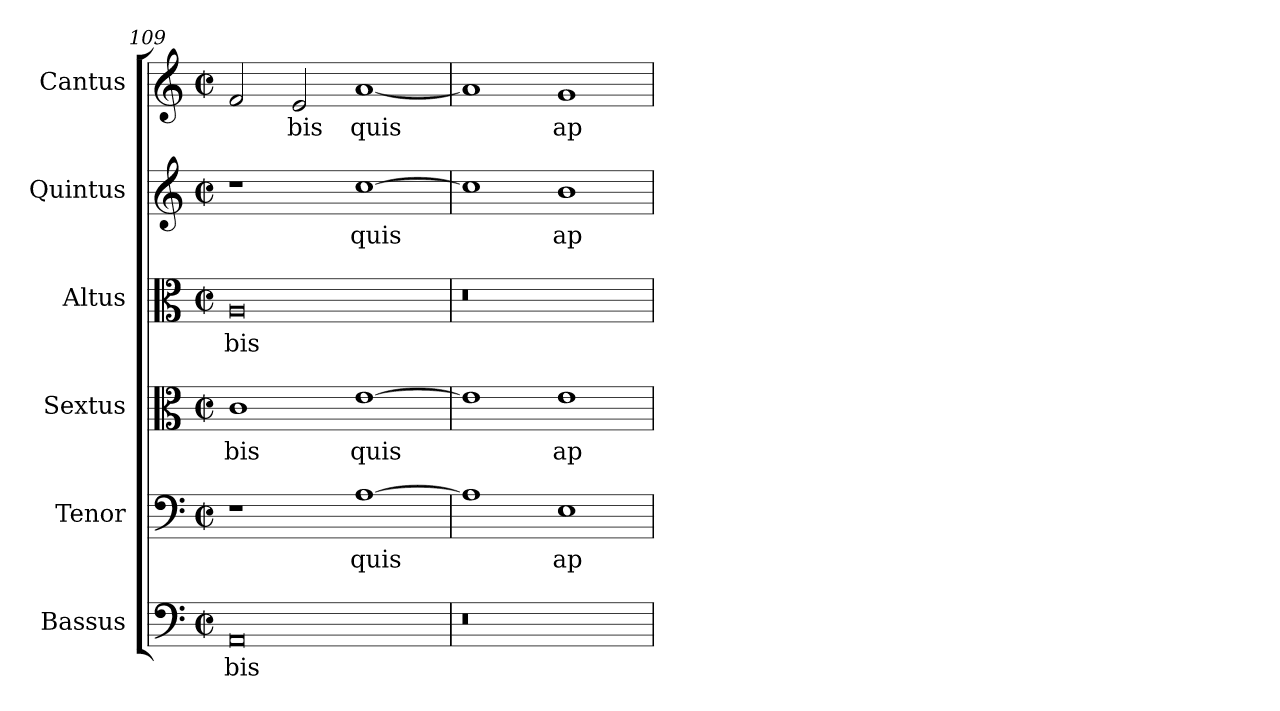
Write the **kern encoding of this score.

**kern	**text	**kern	**text	**kern	**text	**kern	**text	**kern	**text	**kern	**text
*part6	*part6	*part5	*part5	*part4	*part4	*part3	*part3	*part2	*part2	*part1	*part1
*staff6	*staff6	*staff5	*staff5	*staff4	*staff4	*staff3	*staff3	*staff2	*staff2	*staff1	*staff1
*I"Bassus	*	*I"Tenor	*	*I"Sextus	*	*I"Altus	*	*I"Quintus	*	*I"Cantus	*
*I'Bassus	*	*I'Tenor	*	*I'Sextus	*	*I'Altus	*	*I'Quintus	*	*I'Cantus	*
*clefF4	*	*clefF4	*	*clefC3	*	*clefC3	*	*clefG2	*	*clefG2	*
*M2/2	*	*M2/2	*	*M2/2	*	*M2/2	*	*M2/2	*	*M2/2	*
*met(c|)	*	*met(c|)	*	*met(c|)	*	*met(c|)	*	*met(c|)	*	*met(c|)	*
=109	=109	=109	=109	=109	=109	=109	=109	=109	=109	=109	=109
!	!LO:LY:b:cj	!	!	!	!LO:LY:b:cj	!	!LO:LY:b:cj	!	!	!	!
0AA	-bis	1r	.	1c	-bis	0A	-bis	1r	.	2f/	.
!	!	!	!	!	!	!	!	!	!	!	!LO:LY:b:cj
.	.	.	.	.	.	.	.	.	.	2e/	-bis
!	!	!	!LO:LY:b	!	!LO:LY:b	!	!	!	!LO:LY:b	!	!LO:LY:b
.	.	[>1A	quis	[>1e	quis	.	.	[>1cc	quis	[<1a	quis
=110	=110	=110	=110	=110	=110	=110	=110	=110	=110	=110	=110
0r	.	1A]	.	1e]	.	0r	.	1cc]	.	1a]	.
!	!	!	!LO:LY:b:cj	!	!LO:LY:b:cj	!	!	!	!LO:LY:b:cj	!	!LO:LY:b:cj
.	.	1E	ap-	1e	ap-	.	.	1b	ap-	1g	ap-
=	=	=	=	=	=	=	=	=	=	=	=
*-	*-	*-	*-	*-	*-	*-	*-	*-	*-	*-	*-
